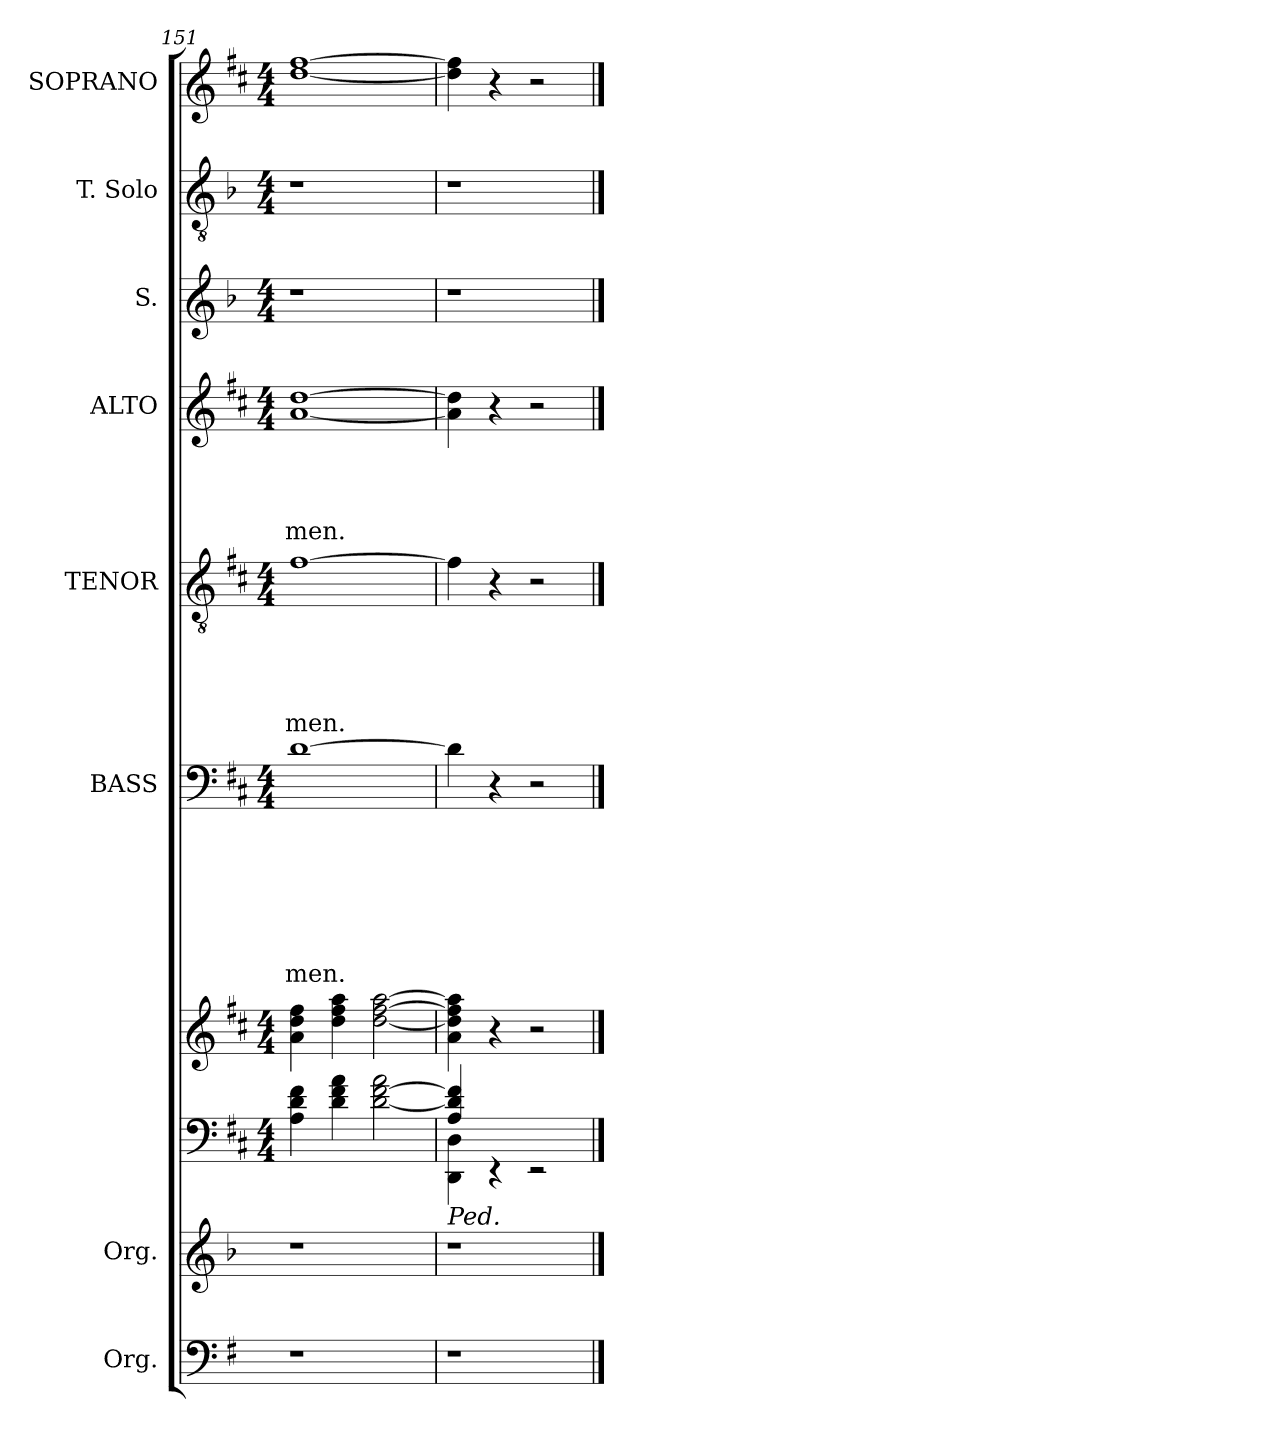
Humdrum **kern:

**kern	**kern	**kern	**kern	**kern	**text	**text	**text	**text	**text	**text	**text	**kern	**text	**text	**text	**text	**text	**kern	**text	**text	**text	**text	**kern	**kern	**kern
*part10	*part9	*part8	*part7	*part6	*part6	*part6	*part6	*part6	*part6	*part6	*part6	*part5	*part5	*part5	*part5	*part5	*part5	*part4	*part4	*part4	*part4	*part4	*part3	*part2	*part1
*staff10	*staff9	*staff8	*staff7	*staff6	*staff6	*staff6	*staff6	*staff6	*staff6	*staff6	*staff6	*staff5	*staff5	*staff5	*staff5	*staff5	*staff5	*staff4	*staff4	*staff4	*staff4	*staff4	*staff3	*staff2	*staff1
*I"Org.	*I"Org.	*	*	*I"BASS	*	*	*	*	*	*	*	*I"TENOR	*	*	*	*	*	*I"ALTO	*	*	*	*	*I"S.	*I"T. Solo	*I"SOPRANO
*	*	*	*	*I'B.	*	*	*	*	*	*	*	*I'T.	*	*	*	*	*	*I'A.	*	*	*	*	*I'S.	*I'T. Solo	*I'S.
*clefF4	*clefG2	*clefF4	*clefG2	*clefF4	*	*	*	*	*	*	*	*clefGv2	*	*	*	*	*	*clefG2	*	*	*	*	*clefG2	*clefGv2	*clefG2
*ITrd-3c-5	*	*	*	*	*	*	*	*	*	*	*	*	*	*	*	*	*	*	*	*	*	*	*	*	*
*k[]	*k[b-]	*k[f#c#]	*k[f#c#]	*k[f#c#]	*	*	*	*	*	*	*	*k[f#c#]	*	*	*	*	*	*k[f#c#]	*	*	*	*	*k[b-]	*k[b-]	*k[f#c#]
*C:	*F:	*D:	*D:	*D:	*	*	*	*	*	*	*	*D:	*	*	*	*	*	*D:	*	*	*	*	*F:	*F:	*D:
*	*	*M4/4	*M4/4	*M4/4	*	*	*	*	*	*	*	*M4/4	*	*	*	*	*	*M4/4	*	*	*	*	*M4/4	*M4/4	*M4/4
=151	=151	=151	=151	=151	=151	=151	=151	=151	=151	=151	=151	=151	=151	=151	=151	=151	=151	=151	=151	=151	=151	=151	=151	=151	=151
!	!	!	!	!	!	!	!	!	!	!	!LO:LY:b	!	!	!	!	!	!LO:LY:b	!	!	!	!	!LO:LY:b	!	!	!
1r	1r	4A\ 4d\ 4f#\	4a\ 4dd\ 4ff#\	[>1d	.	.	.	.	.	.	-men.	[>1f#	.	.	.	.	-men.	[<1a [>1dd	.	.	.	-men.	1r	1r	[<1dd [>1ff#
.	.	4d\ 4f#\ 4a\	4dd\ 4ff#\ 4aa\	.	.	.	.	.	.	.	.	.	.	.	.	.	.	.	.	.	.	.	.	.	.
.	.	[<2d\ [>2f#\ 2a\	[<2dd\ [>2ff#\ [>2aa\	.	.	.	.	.	.	.	.	.	.	.	.	.	.	.	.	.	.	.	.	.	.
=152	=152	=152	=152	=152	=152	=152	=152	=152	=152	=152	=152	=152	=152	=152	=152	=152	=152	=152	=152	=152	=152	=152	=152	=152	=152
*	*	*^	*	*	*	*	*	*	*	*	*	*	*	*	*	*	*	*	*	*	*	*	*	*	*
!	!	!LO:TX:b:i:t=Ped.	!	!	!	!	!	!	!	!	!	!	!	!	!	!	!	!	!	!	!	!	!	!	!	!
1r	1r	4A/ 4d/] 4f#/]	4DD\ 4D\	4a\ 4dd\] 4ff#\] 4aa\]	4d\]	.	.	.	.	.	.	.	4f#\]	.	.	.	.	.	4a\] 4dd\]	.	.	.	.	1r	1r	4dd\] 4ff#\]
.	.	4rEE	2.ryy	4r	4r	.	.	.	.	.	.	.	4r	.	.	.	.	.	4r	.	.	.	.	.	.	4r
.	.	2rEE	.	2r	2r	.	.	.	.	.	.	.	2r	.	.	.	.	.	2r	.	.	.	.	.	.	2r
*	*	*v	*v	*	*	*	*	*	*	*	*	*	*	*	*	*	*	*	*	*	*	*	*	*	*	*
==	==	==	==	==	==	==	==	==	==	==	==	==	==	==	==	==	==	==	==	==	==	==	==	==	==
*-	*-	*-	*-	*-	*-	*-	*-	*-	*-	*-	*-	*-	*-	*-	*-	*-	*-	*-	*-	*-	*-	*-	*-	*-	*-
